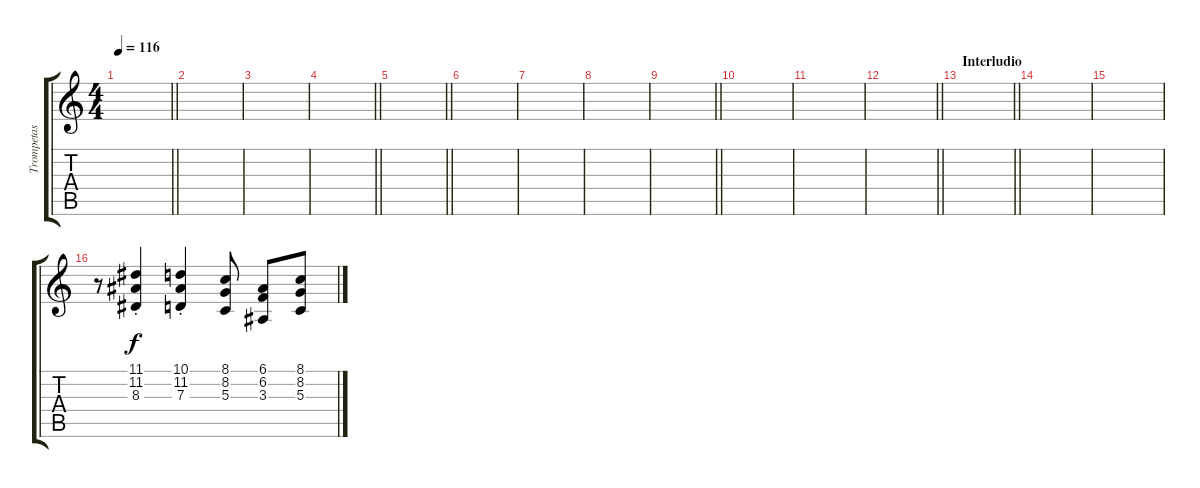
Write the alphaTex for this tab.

\track ("Trompetas" "Trompetas") {instrument trumpet}
\staff {score tabs}
\tuning (E4 B3 G3 D3 A2 E2) {hide}
\ts (4 4)
\tempo 116
\clef g2
\barLineRight lightlight
\ks c
|
|
|
\barLineRight lightlight
|
\barLineRight lightlight
|
|
|
|
\barLineRight lightlight
|
|
|
\barLineRight lightlight
|
\section ("" "Interludio")
\barLineRight lightlight
|
|
|
r.8{volume 14} (11.1{st} 11.2 8.3).4 (10.1{st} 11.2 7.3).4 (8.1 8.2 5.3).8 (6.1 6.2 3.3).8 (8.1 8.2 5.3).8
